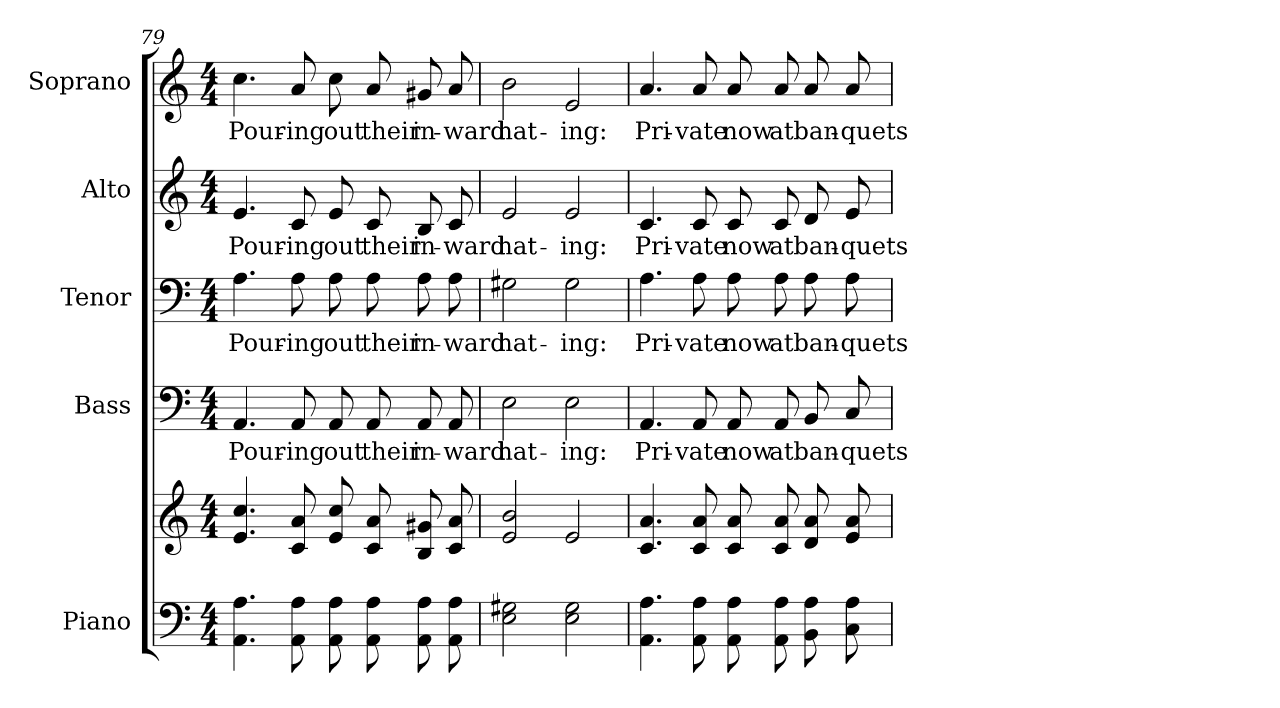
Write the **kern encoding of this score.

**kern	**kern	**kern	**text	**kern	**text	**kern	**text	**kern	**text
*part5	*part5	*part4	*part4	*part3	*part3	*part2	*part2	*part1	*part1
*staff6	*staff5	*staff4	*staff4	*staff3	*staff3	*staff2	*staff2	*staff1	*staff1
*I"Piano	*	*I"Bass	*	*I"Tenor	*	*I"Alto	*	*I"Soprano	*
*I'Pno.	*	*I'B.	*	*I'T.	*	*I'A.	*	*I'S.	*
!!LO:PB:g=z
*clefF4	*clefG2	*clefF4	*	*clefF4	*	*clefG2	*	*clefG2	*
*k[]	*k[]	*k[]	*	*k[]	*	*k[]	*	*k[]	*
*C:	*C:	*C:	*	*C:	*	*C:	*	*C:	*
*M4/4	*M4/4	*M4/4	*	*M4/4	*	*M4/4	*	*M4/4	*
=79	=79	=79	=79	=79	=79	=79	=79	=79	=79
!	!	!	!LO:LY:b:color=#000000	!	!	!	!	!	!
!	!	!	!	!	!LO:LY:b:color=#000000	!	!	!	!
!	!	!	!	!	!	!	!LO:LY:b:color=#000000	!	!
!	!	!	!	!	!	!	!	!	!LO:LY:b:color=#000000
4.AAi\ 4.Ai	4.ei/ 4.cci	4.AAi/	Pour-	4.Ai\	Pour-	4.ei/	Pour-	4.cci\	Pour-
!	!	!	!LO:LY:b:color=#000000	!	!	!	!	!	!
!	!	!	!	!	!LO:LY:b:color=#000000	!	!	!	!
!	!	!	!	!	!	!	!LO:LY:b:color=#000000	!	!
!	!	!	!	!	!	!	!	!	!LO:LY:b:color=#000000
8AAi\ 8Ai	8ci/ 8ai	8AAi/	-ing	8Ai\	-ing	8ci/	-ing	8ai/	-ing
!	!	!	!LO:LY:b:color=#000000	!	!	!	!	!	!
!	!	!	!	!	!LO:LY:b:color=#000000	!	!	!	!
!	!	!	!	!	!	!	!LO:LY:b:color=#000000	!	!
!	!	!	!	!	!	!	!	!	!LO:LY:b:color=#000000
8AAi\ 8Ai	8ei/ 8cci	8AAi/	out	8Ai\	out	8ei/	out	8cci\	out
!	!	!	!LO:LY:b:color=#000000	!	!	!	!	!	!
!	!	!	!	!	!LO:LY:b:color=#000000	!	!	!	!
!	!	!	!	!	!	!	!LO:LY:b:color=#000000	!	!
!	!	!	!	!	!	!	!	!	!LO:LY:b:color=#000000
8AAi\ 8Ai	8ci/ 8ai	8AAi/	their	8Ai\	their	8ci/	their	8ai/	their
!	!	!	!LO:LY:b:color=#000000	!	!	!	!	!	!
!	!	!	!	!	!LO:LY:b:color=#000000	!	!	!	!
!	!	!	!	!	!	!	!LO:LY:b:color=#000000	!	!
!	!	!	!	!	!	!	!	!	!LO:LY:b:color=#000000
8AAi\ 8Ai	8Bi/ 8g#Xi	8AAi/	in-	8Ai\	in-	8Bi/	in-	8g#Xi/	in-
!	!	!	!LO:LY:b:color=#000000	!	!	!	!	!	!
!	!	!	!	!	!LO:LY:b:color=#000000	!	!	!	!
!	!	!	!	!	!	!	!LO:LY:b:color=#000000	!	!
!	!	!	!	!	!	!	!	!	!LO:LY:b:color=#000000
8AAi\ 8Ai	8ci/ 8ai	8AAi/	-ward	8Ai\	-ward	8ci/	-ward	8ai/	-ward
=80	=80	=80	=80	=80	=80	=80	=80	=80	=80
!	!	!	!LO:LY:b:color=#000000	!	!	!	!	!	!
!	!	!	!	!	!LO:LY:b:color=#000000	!	!	!	!
!	!	!	!	!	!	!	!LO:LY:b:color=#000000	!	!
!	!	!	!	!	!	!	!	!	!LO:LY:b:color=#000000
2Ei\ 2G#Xi	2ei/ 2bi	2Ei\	hat-	2G#Xi\	hat-	2ei/	hat-	2bi\	hat-
!	!	!	!LO:LY:b:color=#000000	!	!	!	!	!	!
!	!	!	!	!	!LO:LY:b:color=#000000	!	!	!	!
!	!	!	!	!	!	!	!LO:LY:b:color=#000000	!	!
!	!	!	!	!	!	!	!	!	!LO:LY:b:color=#000000
2Ei\ 2G#i	2ei/	2Ei\	-ing:	2G#i\	-ing:	2ei/	-ing:	2ei/	-ing:
!!LO:LB:g=z
=81	=81	=81	=81	=81	=81	=81	=81	=81	=81
!	!	!	!LO:LY:b:color=#000000	!	!	!	!	!	!
!	!	!	!	!	!LO:LY:b:color=#000000	!	!	!	!
!	!	!	!	!	!	!	!LO:LY:b:color=#000000	!	!
!	!	!	!	!	!	!	!	!	!LO:LY:b:color=#000000
4.AAi\ 4.Ai	4.ci/ 4.ai	4.AAi/	Pri-	4.Ai\	Pri-	4.ci/	Pri-	4.ai/	Pri-
!	!	!	!LO:LY:b:color=#000000	!	!	!	!	!	!
!	!	!	!	!	!LO:LY:b:color=#000000	!	!	!	!
!	!	!	!	!	!	!	!LO:LY:b:color=#000000	!	!
!	!	!	!	!	!	!	!	!	!LO:LY:b:color=#000000
8AAi\ 8Ai	8ci/ 8ai	8AAi/	-vate	8Ai\	-vate	8ci/	-vate	8ai/	-vate
!	!	!	!LO:LY:b:color=#000000	!	!	!	!	!	!
!	!	!	!	!	!LO:LY:b:color=#000000	!	!	!	!
!	!	!	!	!	!	!	!LO:LY:b:color=#000000	!	!
!	!	!	!	!	!	!	!	!	!LO:LY:b:color=#000000
8AAi\ 8Ai	8ci/ 8ai	8AAi/	now	8Ai\	now	8ci/	now	8ai/	now
!	!	!	!LO:LY:b:color=#000000	!	!	!	!	!	!
!	!	!	!	!	!LO:LY:b:color=#000000	!	!	!	!
!	!	!	!	!	!	!	!LO:LY:b:color=#000000	!	!
!	!	!	!	!	!	!	!	!	!LO:LY:b:color=#000000
8AAi\ 8Ai	8ci/ 8ai	8AAi/	at	8Ai\	at	8ci/	at	8ai/	at
!	!	!	!LO:LY:b:color=#000000	!	!	!	!	!	!
!	!	!	!	!	!LO:LY:b:color=#000000	!	!	!	!
!	!	!	!	!	!	!	!LO:LY:b:color=#000000	!	!
!	!	!	!	!	!	!	!	!	!LO:LY:b:color=#000000
8BBi\ 8Ai	8di/ 8ai	8BBi/	ban-	8Ai\	ban-	8di/	ban-	8ai/	ban-
!	!	!	!LO:LY:b:color=#000000	!	!	!	!	!	!
!	!	!	!	!	!LO:LY:b:color=#000000	!	!	!	!
!	!	!	!	!	!	!	!LO:LY:b:color=#000000	!	!
!	!	!	!	!	!	!	!	!	!LO:LY:b:color=#000000
8Ci\ 8Ai	8ei/ 8ai	8Ci/	-quets	8Ai\	-quets	8ei/	-quets	8ai/	-quets
=	=	=	=	=	=	=	=	=	=
*-	*-	*-	*-	*-	*-	*-	*-	*-	*-
